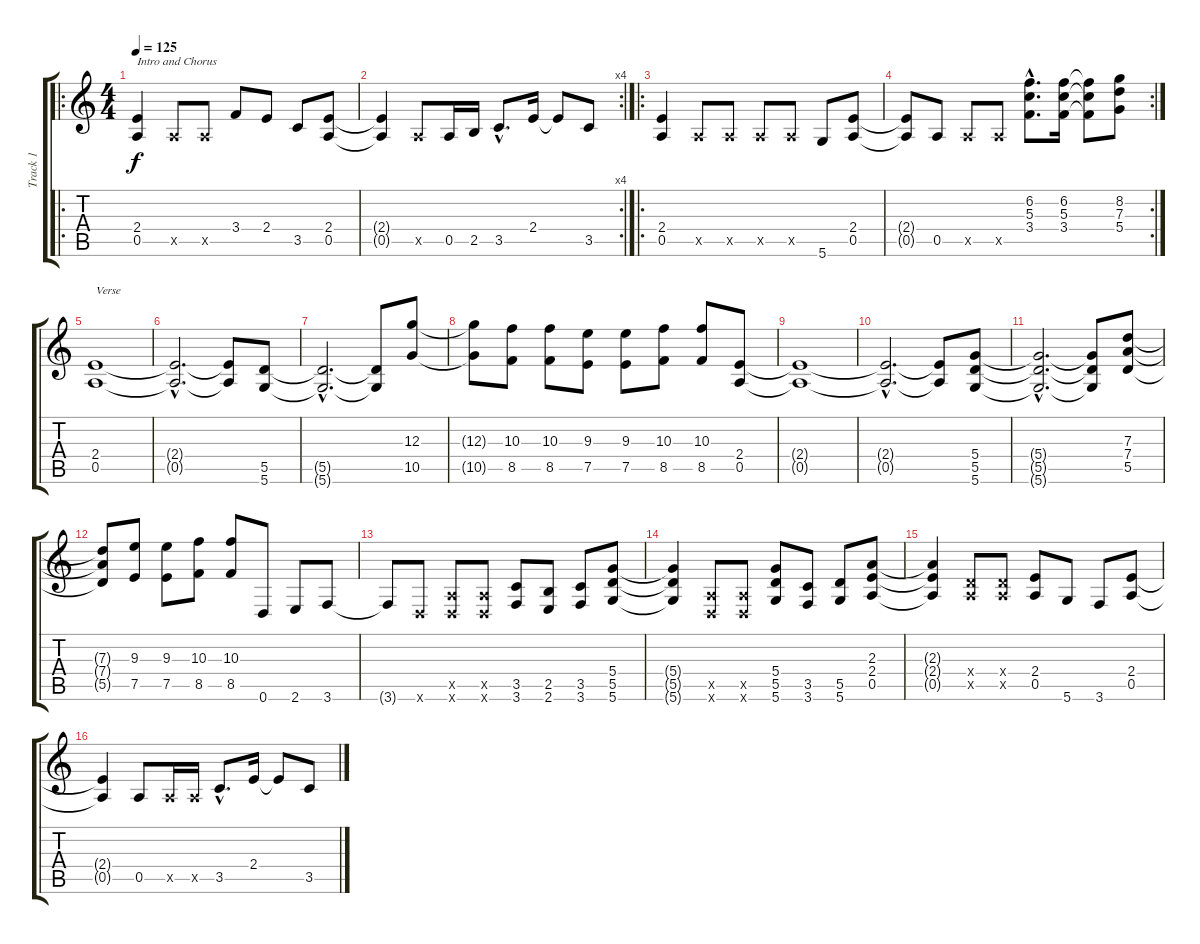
\track ("Track 1" "Track 1") {instrument distortionguitar}
\staff {score tabs}
\tuning (E4 B3 G3 D3 A2 D2) {hide}
\ro
\ts (4 4)
\tempo 125
\clef g2
\ks c
(2.4 0.5).4{txt "Intro and Chorus" dy f instrument distortionguitar} 0.5{x}.8 0.5{x}.8 3.4.8 2.4.8 3.5.8 (2.4 0.5).8 |
\rc 4
(2.4{t} 0.5{t}).4 0.5{x}.8 0.5.16 2.5.16 3.5{hac}.8{d} 2.4.16 2.4{t}.8 3.5.8 |
\ro
(2.4 0.5).4 0.5{x}.8 0.5{x}.8 0.5{x}.8 0.5{x}.8 5.6.8 (2.4 0.5).8 |
\rc 2
(2.4{t} 0.5{t}).8 0.5.8 0.5{x}.8 0.5{x}.8 (6.2{hac} 5.3{hac} 3.4{hac}).8{d} (6.2 5.3 3.4).16 (6.2{t} 5.3{t} 3.4{t}).8 (8.2 7.3 5.4).8 |
(2.4 0.5).1{txt "Verse"} |
(2.4{hac t} 0.5{hac t}).2{d} (2.4{t} 0.5{t}).8 (5.5 5.6).8 |
(5.5{hac t} 5.6{hac t}).2{d} (5.5{t} 5.6{t}).8 (12.3 10.5).8 |
(12.3{t} 10.5{t}).8 (10.3 8.5).8 (10.3 8.5).8 (9.3 7.5).8 (9.3 7.5).8 (10.3 8.5).8 (10.3 8.5).8 (2.4 0.5).8 |
(2.4{t} 0.5{t}).1 |
(2.4{hac t} 0.5{hac t}).2{d} (2.4{t} 0.5{t}).8 (5.4 5.5 5.6).8 |
(5.4{hac t} 5.5{hac t} 5.6{hac t}).2{d} (5.4{t} 5.5{t} 5.6{t}).8 (7.3 7.4 5.5).8 |
(7.3{t} 7.4{t} 5.5{t}).8 (9.3 7.5).8 (9.3 7.5).8 (10.3 8.5).8 (10.3 8.5).8 0.6.8 2.6.8 3.6.8 |
3.6{t}.8 0.6{x}.8 (0.5{x} 0.6{x}).8 (0.5{x} 0.6{x}).8 (3.5 3.6).8 (2.5 2.6).8 (3.5 3.6).8 (5.4 5.5 5.6).8 |
(5.4{t} 5.5{t} 5.6{t}).4 (0.5{x} 0.6{x}).8 (0.5{x} 0.6{x}).8 (5.4 5.5 5.6).8 (3.5 3.6).8 (5.5 5.6).8 (2.3 2.4 0.5).8 |
(2.3{t} 2.4{t} 0.5{t}).4 (0.4{x} 0.5{x}).8 (0.4{x} 0.5{x}).8 (2.4 0.5).8 5.6.8 3.6.8 (2.4 0.5).8 |
(2.4{t} 0.5{t}).4 0.5.8 0.5{x}.16 0.5{x}.16 3.5{hac}.8{d} 2.4.16 2.4{t}.8 3.5.8
